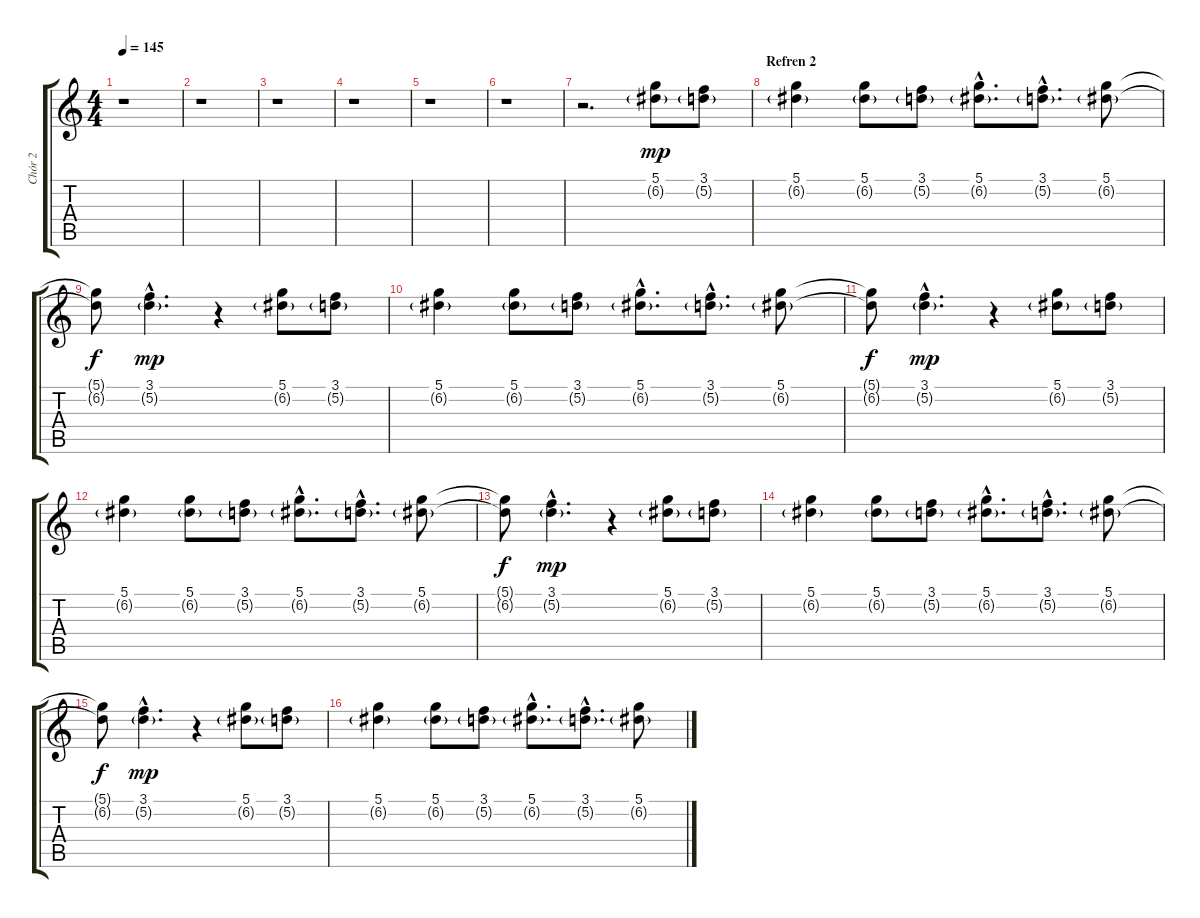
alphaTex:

\track ("Chór 2" "Chór 2") {instrument distortionguitar}
\staff {score tabs}
\tuning (D4 A3 F3 C3 G2 C2) {hide}
\ts (4 4)
\tempo 145
\clef g2
\ks c
r.1{dy mp} |
r.1 |
r.1 |
r.1 |
r.1 |
r.1 |
r.2{d} (5.1 6.2{g}).8 (3.1 5.2{g}).8 |
\section ("" "Refren 2")
(5.1 6.2{g}).4 (5.1 6.2{g}).8 (3.1 5.2{g}).8 (5.1{hac} 6.2{g hac}).8{d} (3.1{hac} 5.2{g hac}).8{d} (5.1 6.2{g}).8 |
(5.1{t} 6.2{t}).8{dy f} (3.1{hac} 5.2{g hac}).4{d dy mp} r.4 (5.1 6.2{g}).8 (3.1 5.2{g}).8 |
(5.1 6.2{g}).4 (5.1 6.2{g}).8 (3.1 5.2{g}).8 (5.1{hac} 6.2{g hac}).8{d} (3.1{hac} 5.2{g hac}).8{d} (5.1 6.2{g}).8 |
(5.1{t} 6.2{t}).8{dy f} (3.1{hac} 5.2{g hac}).4{d dy mp} r.4 (5.1 6.2{g}).8 (3.1 5.2{g}).8 |
(5.1 6.2{g}).4 (5.1 6.2{g}).8 (3.1 5.2{g}).8 (5.1{hac} 6.2{g hac}).8{d} (3.1{hac} 5.2{g hac}).8{d} (5.1 6.2{g}).8 |
(5.1{t} 6.2{t}).8{dy f} (3.1{hac} 5.2{g hac}).4{d dy mp} r.4 (5.1 6.2{g}).8 (3.1 5.2{g}).8 |
(5.1 6.2{g}).4 (5.1 6.2{g}).8 (3.1 5.2{g}).8 (5.1{hac} 6.2{g hac}).8{d} (3.1{hac} 5.2{g hac}).8{d} (5.1 6.2{g}).8 |
(5.1{t} 6.2{t}).8{dy f} (3.1{hac} 5.2{g hac}).4{d dy mp} r.4 (5.1 6.2{g}).8 (3.1 5.2{g}).8 |
(5.1 6.2{g}).4 (5.1 6.2{g}).8 (3.1 5.2{g}).8 (5.1{hac} 6.2{g hac}).8{d} (3.1{hac} 5.2{g hac}).8{d} (5.1 6.2{g}).8
